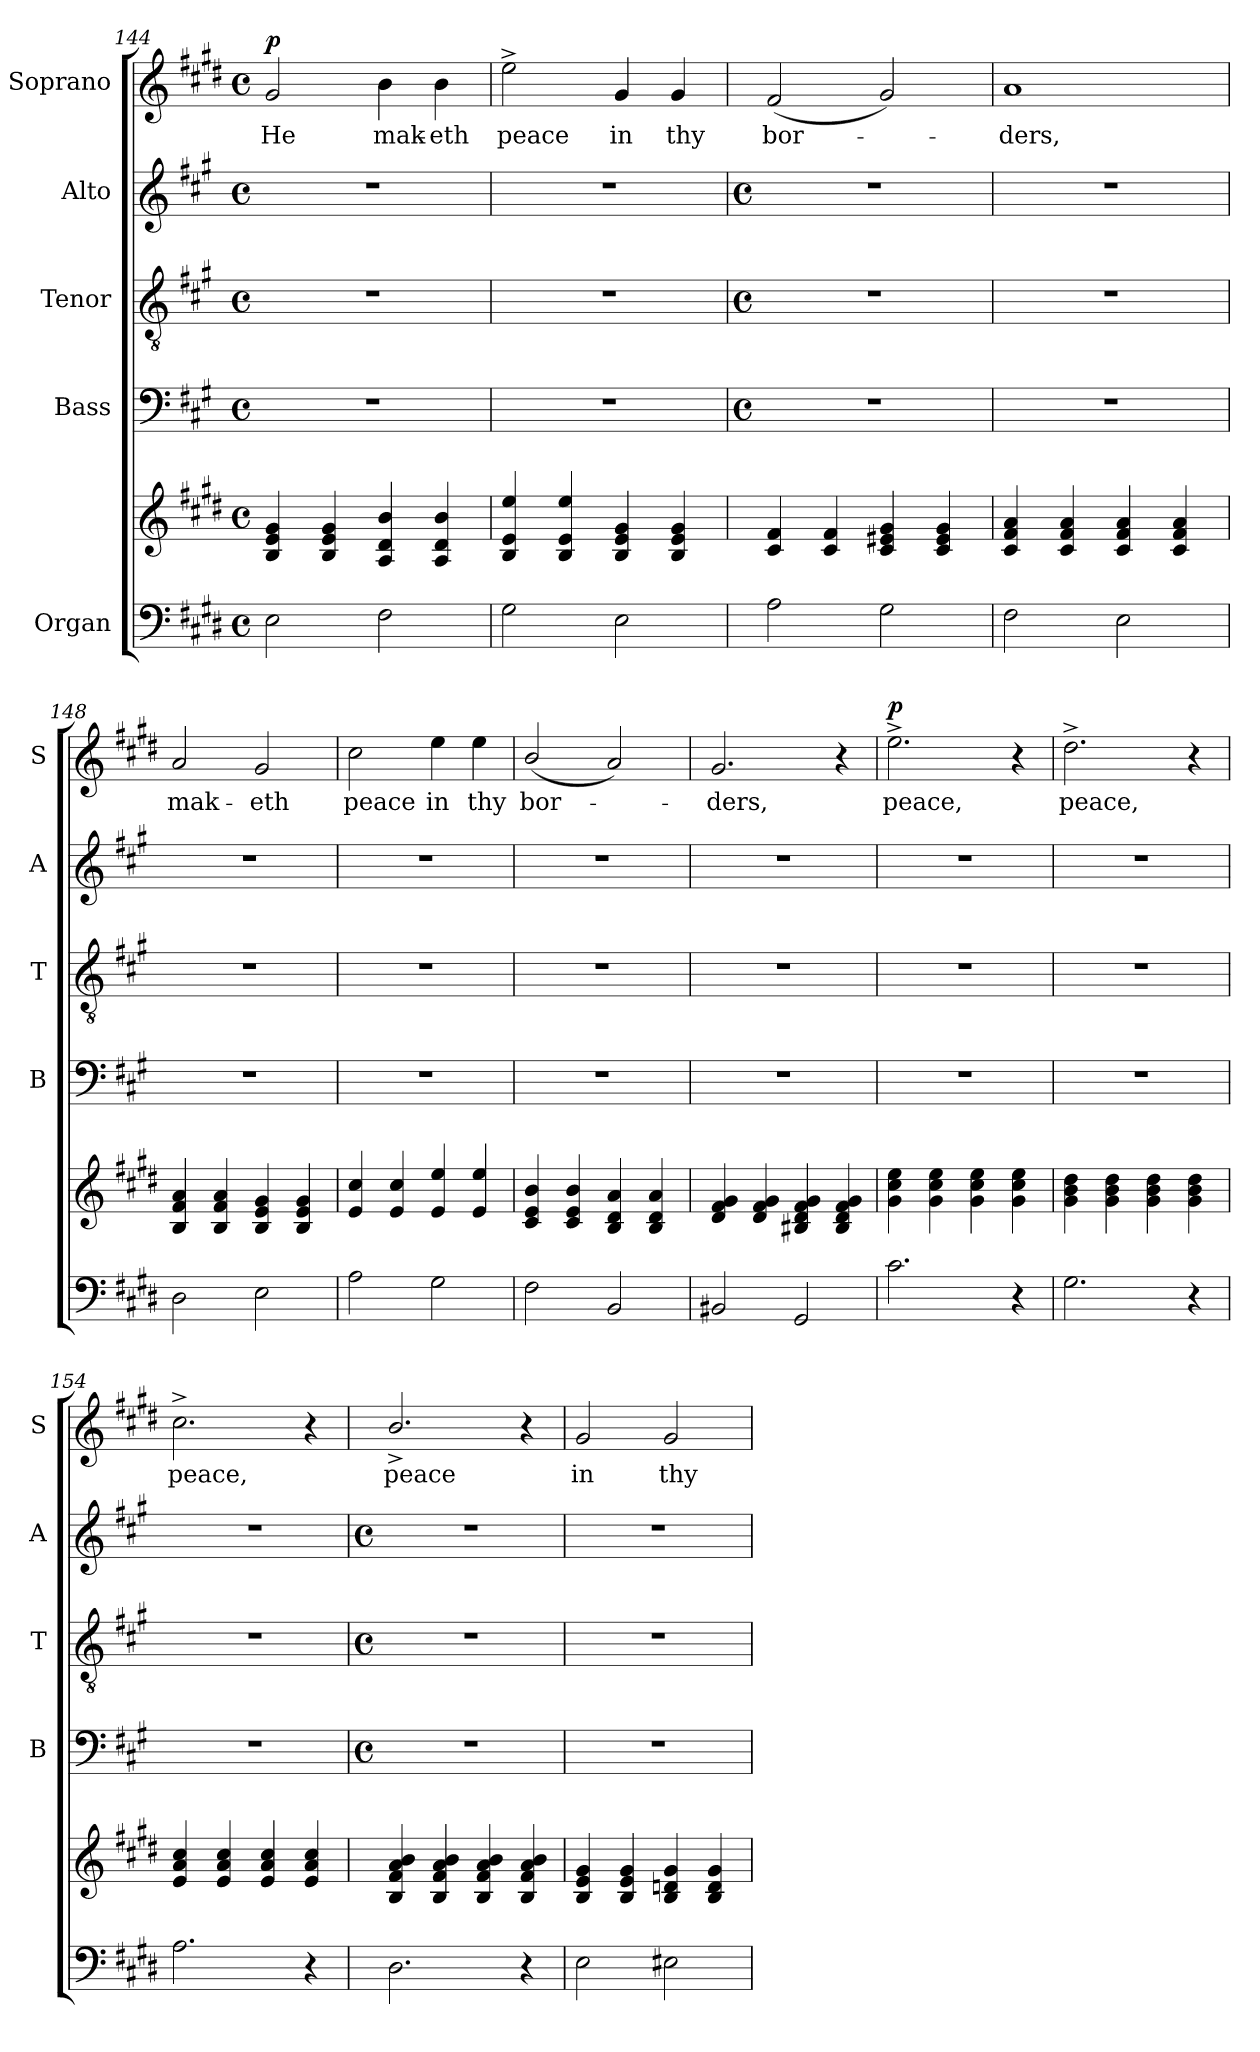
**kern	**kern	**kern	**kern	**kern	**kern	**text	**dynam
*part5	*part5	*part4	*part3	*part2	*part1	*part1	*part1
*staff6	*staff5	*staff4	*staff3	*staff2	*staff1	*staff1	*staff1
*I"Organ	*	*I"Bass	*I"Tenor	*I"Alto	*I"Soprano	*	*
*	*	*I'B	*I'T	*I'A	*I'S	*	*
*clefF4	*clefG2	*clefF4	*clefGv2	*clefG2	*clefG2	*	*
*k[f#c#g#d#]	*k[f#c#g#d#]	*k[f#c#g#]	*k[f#c#g#]	*k[f#c#g#]	*k[f#c#g#d#]	*	*
*E:	*E:	*A:	*A:	*A:	*E:	*	*
*M4/4	*M4/4	*M4/4	*M4/4	*M4/4	*M4/4	*	*
*met(c)	*met(c)	*met(c)	*met(c)	*met(c)	*met(c)	*	*
=144	=144	=144	=144	=144	=144	=144	=144
!	!	!	!	!	!	!LO:LY:b	!LO:DY:b
2E	4B 4e 4g#	1r	1r	1r	2g#	He	p
.	4B 4e 4g#	.	.	.	.	.	.
!	!	!	!	!	!	!LO:LY:b	!
2F#	4A 4d# 4b	.	.	.	4b	mak-	.
!	!	!	!	!	!	!LO:LY:b	!
.	4A 4d# 4b	.	.	.	4b	-eth	.
=145	=145	=145	=145	=145	=145	=145	=145
!	!	!	!	!	!	!LO:LY:b	!
2G#	4B 4e 4ee	1r	1r	1r	2ee^	peace	.
.	4B 4e 4ee	.	.	.	.	.	.
!	!	!	!	!	!	!LO:LY:b	!
2E	4B 4e 4g#	.	.	.	4g#	in	.
!	!	!	!	!	!	!LO:LY:b	!
.	4B 4e 4g#	.	.	.	4g#	thy	.
!!LO:LB:g=z
=146	=146	=146	=146	=146	=146	=146	=146
*	*	*M4/4	*M4/4	*M4/4	*	*	*
*	*	*met(c)	*met(c)	*met(c)	*	*	*
!	!	!	!	!	!	!LO:LY:b	!
2A	4c# 4f#	1r	1r	1r	(<2f#	bor-	.
.	4c# 4f#	.	.	.	.	.	.
2G#	4c# 4e#X 4g#	.	.	.	2g#)	.	.
.	4c# 4e# 4g#	.	.	.	.	.	.
=147	=147	=147	=147	=147	=147	=147	=147
!	!	!	!	!	!	!LO:LY:b	!
2F#	4c# 4f# 4a	1r	1r	1r	1a	ders,	.
.	4c# 4f# 4a	.	.	.	.	.	.
2E	4c# 4f# 4a	.	.	.	.	.	.
.	4c# 4f# 4a	.	.	.	.	.	.
=148	=148	=148	=148	=148	=148	=148	=148
!	!	!	!	!	!	!LO:LY:b	!
2D#	4B 4f# 4a	1r	1r	1r	2a	mak-	.
.	4B 4f# 4a	.	.	.	.	.	.
!	!	!	!	!	!	!LO:LY:b	!
2E	4B 4e 4g#	.	.	.	2g#	-eth	.
.	4B 4e 4g#	.	.	.	.	.	.
=149	=149	=149	=149	=149	=149	=149	=149
!	!	!	!	!	!	!LO:LY:b	!
2A	4e 4cc#	1r	1r	1r	2cc#	peace	.
.	4e 4cc#	.	.	.	.	.	.
!	!	!	!	!	!	!LO:LY:b	!
2G#	4e 4ee	.	.	.	4ee	in	.
!	!	!	!	!	!	!LO:LY:b	!
.	4e 4ee	.	.	.	4ee	thy	.
=150	=150	=150	=150	=150	=150	=150	=150
!	!	!	!	!	!	!LO:LY:b	!
2F#	4c# 4e 4b	1r	1r	1r	(<2b/	bor-	.
.	4c# 4e 4b	.	.	.	.	.	.
2BB	4B 4d# 4a	.	.	.	2a)	.	.
.	4B 4d# 4a	.	.	.	.	.	.
=151	=151	=151	=151	=151	=151	=151	=151
!	!	!	!	!	!	!LO:LY:b	!
2BB#X	4d# 4f# 4g#	1r	1r	1r	2.g#	ders,	.
.	4d# 4f# 4g#	.	.	.	.	.	.
2GG#	4B#X 4d# 4f# 4g#	.	.	.	.	.	.
.	4B# 4d# 4f# 4g#	.	.	.	4r	.	.
=152	=152	=152	=152	=152	=152	=152	=152
!	!	!	!	!	!	!LO:LY:b	!LO:DY:b
2.c#	4g# 4cc# 4ee	1r	1r	1r	2.ee^	peace,	p
.	4g# 4cc# 4ee	.	.	.	.	.	.
.	4g# 4cc# 4ee	.	.	.	.	.	.
4r	4g# 4cc# 4ee	.	.	.	4r	.	.
=153	=153	=153	=153	=153	=153	=153	=153
!	!	!	!	!	!	!LO:LY:b	!
2.G#	4g# 4b 4dd#	1r	1r	1r	2.dd#^	peace,	.
.	4g# 4b 4dd#	.	.	.	.	.	.
.	4g# 4b 4dd#	.	.	.	.	.	.
4r	4g# 4b 4dd#	.	.	.	4r	.	.
=154	=154	=154	=154	=154	=154	=154	=154
!	!	!	!	!	!	!LO:LY:b	!
2.A	4e 4a 4cc#	1r	1r	1r	2.cc#^	peace,	.
.	4e 4a 4cc#	.	.	.	.	.	.
.	4e 4a 4cc#	.	.	.	.	.	.
4r	4e 4a 4cc#	.	.	.	4r	.	.
!!LO:LB:g=z
=155	=155	=155	=155	=155	=155	=155	=155
*	*	*M4/4	*M4/4	*M4/4	*	*	*
*	*	*met(c)	*met(c)	*met(c)	*	*	*
!	!	!	!	!	!	!LO:LY:b	!
2.D#	4B 4f# 4a 4b	1r	1r	1r	2.b^/	peace	.
.	4B 4f# 4a 4b	.	.	.	.	.	.
.	4B 4f# 4a 4b	.	.	.	.	.	.
4r	4B 4f# 4a 4b	.	.	.	4r	.	.
=156	=156	=156	=156	=156	=156	=156	=156
!	!	!	!	!	!	!LO:LY:b	!
2E	4B 4e 4g#	1r	1r	1r	2g#	in	.
.	4B 4e 4g#	.	.	.	.	.	.
!	!	!	!	!	!	!LO:LY:b	!
2E#X	4B 4dn 4g#	.	.	.	2g#	thy	.
.	4B 4d 4g#	.	.	.	.	.	.
=	=	=	=	=	=	=	=
*-	*-	*-	*-	*-	*-	*-	*-
